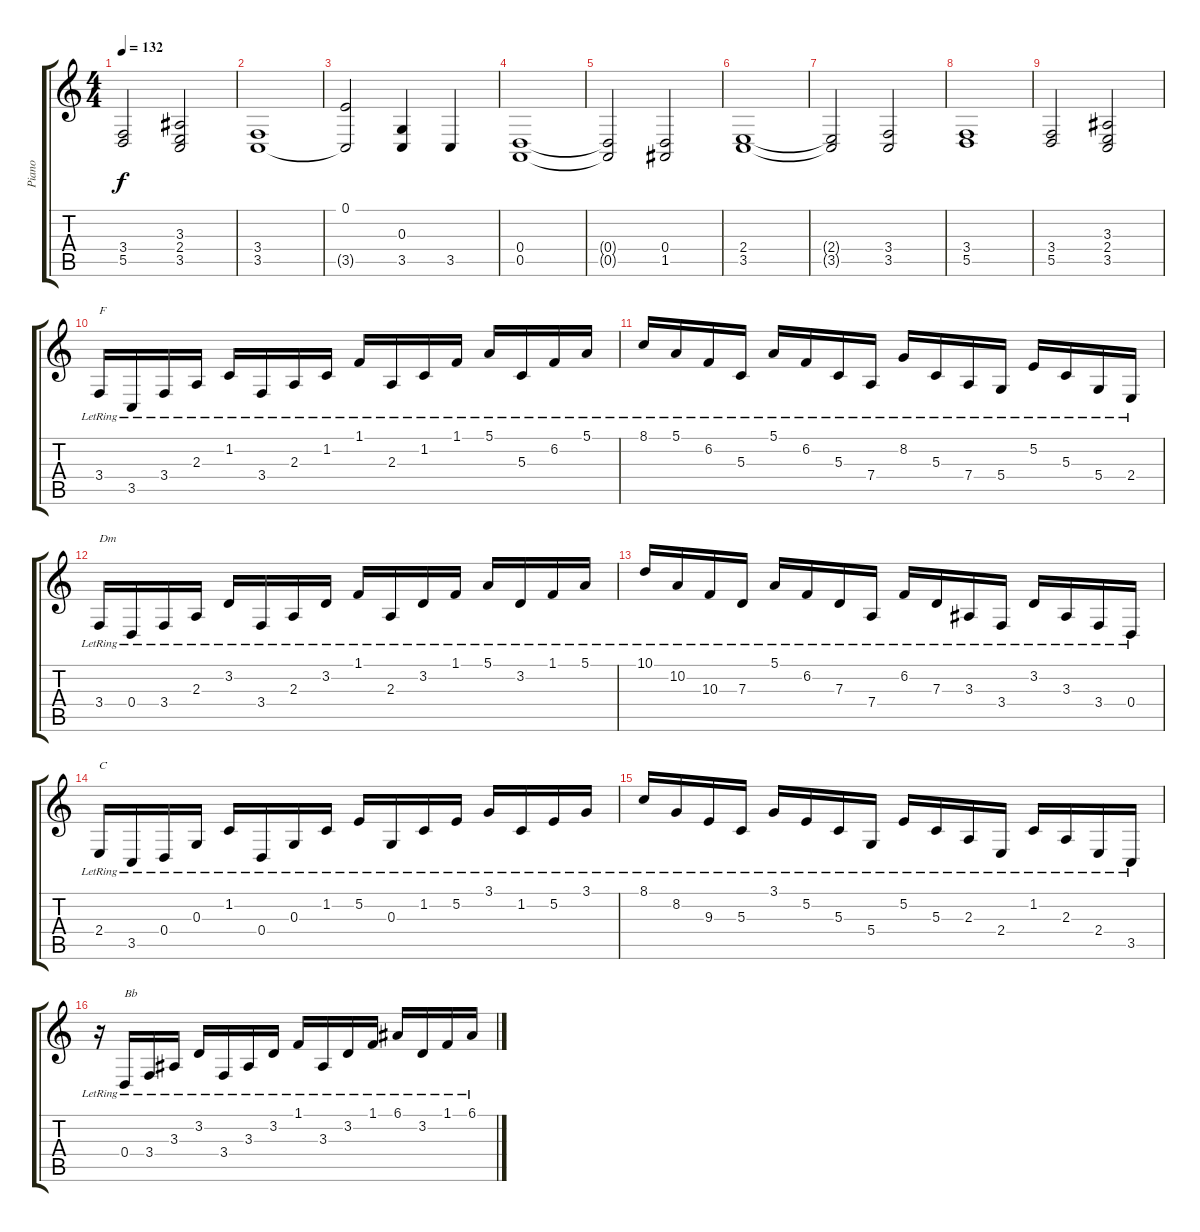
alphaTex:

\track ("Piano" "Piano") {instrument acousticgrandpiano}
\staff {score tabs}
\tuning (E4 B3 G3 D3 A2 E2) {hide}
\ts (4 4)
\tempo 132
\clef g2
\ks c
(3.4 5.5).2{dy f} (3.3 2.4 3.5).2 |
(3.4 3.5).1 |
(0.1 3.5{t}).2 (0.3 3.5).4 3.5.4 |
(0.4 0.5).1 |
(0.4{t} 0.5{t}).2 (0.4 1.5).2 |
(2.4 3.5).1 |
(2.4{t} 3.5{t}).2 (3.4 3.5).2 |
(3.4 5.5).1 |
(3.4 5.5).2 (3.3 2.4 3.5).2 |
3.4{lr}.16{txt "F"} 3.5{lr}.16 3.4{lr}.16 2.3{lr}.16 1.2{lr}.16 3.4{lr}.16 2.3{lr}.16 1.2{lr}.16 1.1{lr}.16 2.3{lr}.16 1.2{lr}.16 1.1{lr}.16 5.1{lr}.16 5.3{lr}.16 6.2{lr}.16 5.1{lr}.16 |
8.1{lr}.16 5.1{lr}.16 6.2{lr}.16 5.3{lr}.16 5.1{lr}.16 6.2{lr}.16 5.3{lr}.16 7.4{lr}.16 8.2{lr}.16 5.3{lr}.16 7.4{lr}.16 5.4{lr}.16 5.2{lr}.16 5.3{lr}.16 5.4{lr}.16 2.4{lr}.16 |
3.4{lr}.16{txt "Dm"} 0.4{lr}.16 3.4{lr}.16 2.3{lr}.16 3.2{lr}.16 3.4{lr}.16 2.3{lr}.16 3.2{lr}.16 1.1{lr}.16 2.3{lr}.16 3.2{lr}.16 1.1{lr}.16 5.1{lr}.16 3.2{lr}.16 1.1{lr}.16 5.1{lr}.16 |
10.1{lr}.16 10.2{lr}.16 10.3{lr}.16 7.3{lr}.16 5.1{lr}.16 6.2{lr}.16 7.3{lr}.16 7.4{lr}.16 6.2{lr}.16 7.3{lr}.16 3.3{lr}.16 3.4{lr}.16 3.2{lr}.16 3.3{lr}.16 3.4{lr}.16 0.4{lr}.16 |
2.4{lr}.16{txt "C"} 3.5{lr}.16 0.4{lr}.16 0.3{lr}.16 1.2{lr}.16 0.4{lr}.16 0.3{lr}.16 1.2{lr}.16 5.2{lr}.16 0.3{lr}.16 1.2{lr}.16 5.2{lr}.16 3.1{lr}.16 1.2{lr}.16 5.2{lr}.16 3.1{lr}.16 |
8.1{lr}.16 8.2{lr}.16 9.3{lr}.16 5.3{lr}.16 3.1{lr}.16 5.2{lr}.16 5.3{lr}.16 5.4{lr}.16 5.2{lr}.16 5.3{lr}.16 2.3{lr}.16 2.4{lr}.16 1.2{lr}.16 2.3{lr}.16 2.4{lr}.16 3.5{lr}.16 |
r.16 0.4{lr}.16{txt "Bb"} 3.4{lr}.16 3.3{lr}.16 3.2{lr}.16 3.4{lr}.16 3.3{lr}.16 3.2{lr}.16 1.1{lr}.16 3.3{lr}.16 3.2{lr}.16 1.1{lr}.16 6.1{lr}.16 3.2{lr}.16 1.1{lr}.16 6.1{lr}.16
